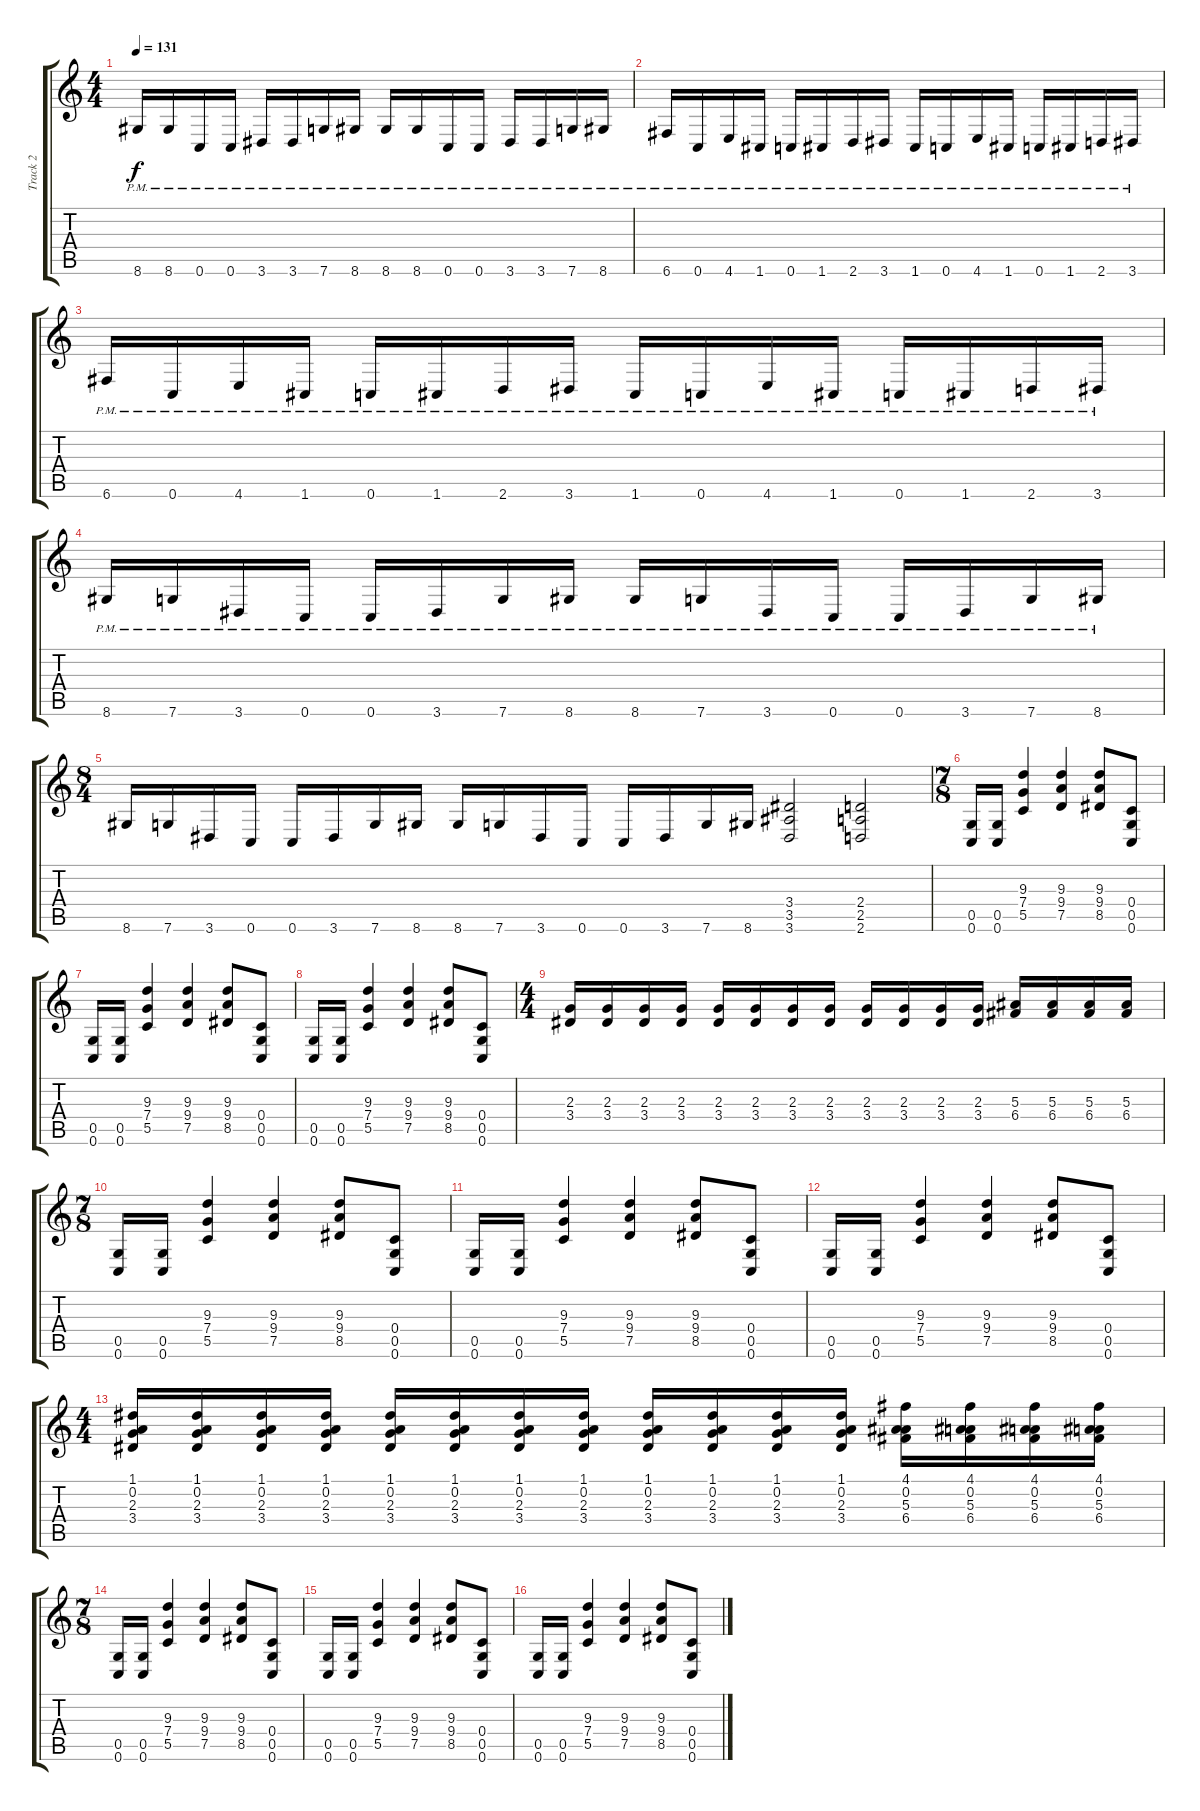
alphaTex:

\track ("Track 2" "Track 2") {instrument distortionguitar}
\staff {score tabs}
\tuning (D4 A3 F3 C3 G2 C2) {hide}
\ts (4 4)
\tempo 131
\clef g2
\ks c
8.6{pm}.16{dy f} 8.6{pm}.16 0.6{pm}.16 0.6{pm}.16 3.6{pm}.16 3.6{pm}.16 7.6{pm}.16 8.6{pm}.16 8.6{pm}.16 8.6{pm}.16 0.6{pm}.16 0.6{pm}.16 3.6{pm}.16 3.6{pm}.16 7.6{pm}.16 8.6{pm}.16 |
6.6{pm}.16 0.6{pm}.16 4.6{pm}.16 1.6{pm}.16 0.6{pm}.16 1.6{pm}.16 2.6{pm}.16 3.6{pm}.16 1.6{pm}.16 0.6{pm}.16 4.6{pm}.16 1.6{pm}.16 0.6{pm}.16 1.6{pm}.16 2.6{pm}.16 3.6{pm}.16 |
6.6{pm}.16 0.6{pm}.16 4.6{pm}.16 1.6{pm}.16 0.6{pm}.16 1.6{pm}.16 2.6{pm}.16 3.6{pm}.16 1.6{pm}.16 0.6{pm}.16 4.6{pm}.16 1.6{pm}.16 0.6{pm}.16 1.6{pm}.16 2.6{pm}.16 3.6{pm}.16 |
8.6{pm}.16 7.6{pm}.16 3.6{pm}.16 0.6{pm}.16 0.6{pm}.16 3.6{pm}.16 7.6{pm}.16 8.6{pm}.16 8.6{pm}.16 7.6{pm}.16 3.6{pm}.16 0.6{pm}.16 0.6{pm}.16 3.6{pm}.16 7.6{pm}.16 8.6{pm}.16 |
\ts (8 4)
8.6.16 7.6.16 3.6.16 0.6.16 0.6.16 3.6.16 7.6.16 8.6.16 8.6.16 7.6.16 3.6.16 0.6.16 0.6.16 3.6.16 7.6.16 8.6.16 (3.4 3.5 3.6).2 (2.4 2.5 2.6).2 |
\ts (7 8)
(0.5 0.6).16 (0.5 0.6).16 (9.3 7.4 5.5).4 (9.3 9.4 7.5).4 (9.3 9.4 8.5).8 (0.4 0.5 0.6).8 |
(0.5 0.6).16 (0.5 0.6).16 (9.3 7.4 5.5).4 (9.3 9.4 7.5).4 (9.3 9.4 8.5).8 (0.4 0.5 0.6).8 |
(0.5 0.6).16 (0.5 0.6).16 (9.3 7.4 5.5).4 (9.3 9.4 7.5).4 (9.3 9.4 8.5).8 (0.4 0.5 0.6).8 |
\ts (4 4)
(2.3 3.4).16 (2.3 3.4).16 (2.3 3.4).16 (2.3 3.4).16 (2.3 3.4).16 (2.3 3.4).16 (2.3 3.4).16 (2.3 3.4).16 (2.3 3.4).16 (2.3 3.4).16 (2.3 3.4).16 (2.3 3.4).16 (5.3 6.4).16 (5.3 6.4).16 (5.3 6.4).16 (5.3 6.4).16 |
\ts (7 8)
(0.5 0.6).16 (0.5 0.6).16 (9.3 7.4 5.5).4 (9.3 9.4 7.5).4 (9.3 9.4 8.5).8 (0.4 0.5 0.6).8 |
(0.5 0.6).16 (0.5 0.6).16 (9.3 7.4 5.5).4 (9.3 9.4 7.5).4 (9.3 9.4 8.5).8 (0.4 0.5 0.6).8 |
(0.5 0.6).16 (0.5 0.6).16 (9.3 7.4 5.5).4 (9.3 9.4 7.5).4 (9.3 9.4 8.5).8 (0.4 0.5 0.6).8 |
\ts (4 4)
(1.1 0.2 2.3 3.4).16 (1.1 0.2 2.3 3.4).16 (1.1 0.2 2.3 3.4).16 (1.1 0.2 2.3 3.4).16 (1.1 0.2 2.3 3.4).16 (1.1 0.2 2.3 3.4).16 (1.1 0.2 2.3 3.4).16 (1.1 0.2 2.3 3.4).16 (1.1 0.2 2.3 3.4).16 (1.1 0.2 2.3 3.4).16 (1.1 0.2 2.3 3.4).16 (1.1 0.2 2.3 3.4).16 (4.1 0.2 5.3 6.4).16 (4.1 0.2 5.3 6.4).16 (4.1 0.2 5.3 6.4).16 (4.1 0.2 5.3 6.4).16 |
\ts (7 8)
(0.5 0.6).16 (0.5 0.6).16 (9.3 7.4 5.5).4 (9.3 9.4 7.5).4 (9.3 9.4 8.5).8 (0.4 0.5 0.6).8 |
(0.5 0.6).16 (0.5 0.6).16 (9.3 7.4 5.5).4 (9.3 9.4 7.5).4 (9.3 9.4 8.5).8 (0.4 0.5 0.6).8 |
(0.5 0.6).16 (0.5 0.6).16 (9.3 7.4 5.5).4 (9.3 9.4 7.5).4 (9.3 9.4 8.5).8 (0.4 0.5 0.6).8
